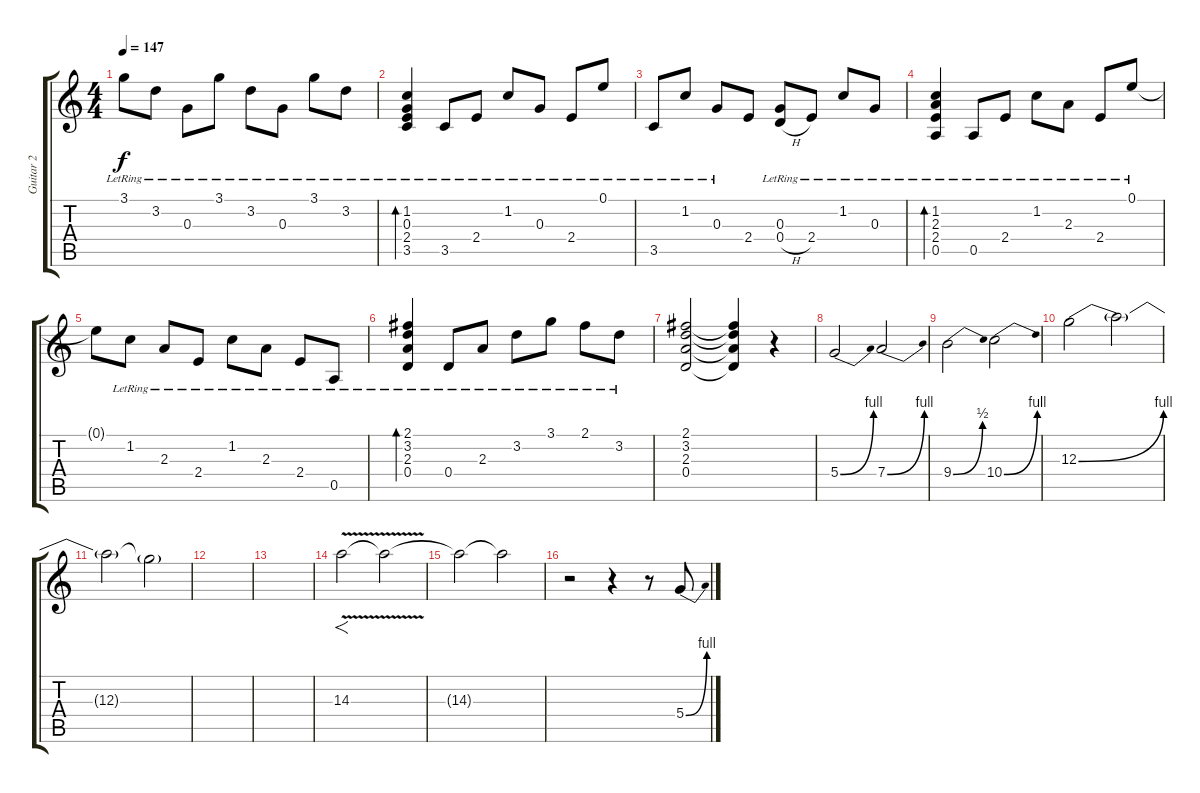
\track ("Guitar 2" "Guitar 2") {instrument overdrivenguitar}
\staff {score tabs}
\tuning (E4 B3 G3 D3 A2 E2) {hide}
\ts (4 4)
\tempo 147
\clef g2
\ks c
3.1{lr}.8{dy f} 3.2{lr}.8 0.3{lr}.8 3.1{lr}.8 3.2{lr}.8 0.3{lr}.8 3.1{lr}.8 3.2{lr}.8 |
(1.2{lr} 0.3{lr} 2.4{lr} 3.5).4{bd 240 instrument acousticguitarsteel} 3.5{lr}.8 2.4{lr}.8 1.2{lr}.8 0.3{lr}.8 2.4{lr}.8 0.1{lr}.8 |
3.5{lr}.8 1.2{lr}.8 0.3{lr}.8 2.4.8 (0.3{lr} 0.4{h}).8 2.4{lr}.8 1.2{lr}.8 0.3{lr}.8 |
(1.2{lr} 2.3{lr} 2.4{lr} 0.5).4{bd 240 instrument acousticguitarsteel} 0.5{lr}.8 2.4{lr}.8 1.2{lr}.8 2.3{lr}.8 2.4{lr}.8 0.1{lr}.8 |
0.1{t}.8 1.2{lr}.8 2.3{lr}.8 2.4{lr}.8 1.2{lr}.8 2.3{lr}.8 2.4{lr}.8 0.5{lr}.8 |
(2.1{lr} 3.2{lr} 2.3{lr} 0.4).4{bd 240 instrument acousticguitarsteel} 0.4{lr}.8 2.3{lr}.8 3.2{lr}.8 3.1{lr}.8 2.1{lr}.8 3.2{lr}.8 |
(2.1 3.2 2.3 0.4).2 (2.1{t} 3.2{t} 2.3{t} 0.4{t}).4 r.4 |
5.4{be (bend 0 0 60 4)}.2{instrument overdrivenguitar} 7.4{be (bend 0 0 60 4)}.2 |
9.4{be (bend 0 0 60 2)}.2 10.4{be (bend 0 0 60 4)}.2 |
12.3{be (bend 0 0 60 4)}.2 12.3{t}.2 |
12.3{t}.2{volume 0} 12.3{t}.2 |
|
|
14.3{v}.2{f volume 13} 14.3{t}.2 |
14.3{t}.2 14.3{t}.2 |
r.2{volume 13} r.4 r.8 5.4{be (bend 0 0 60 4)}.8
